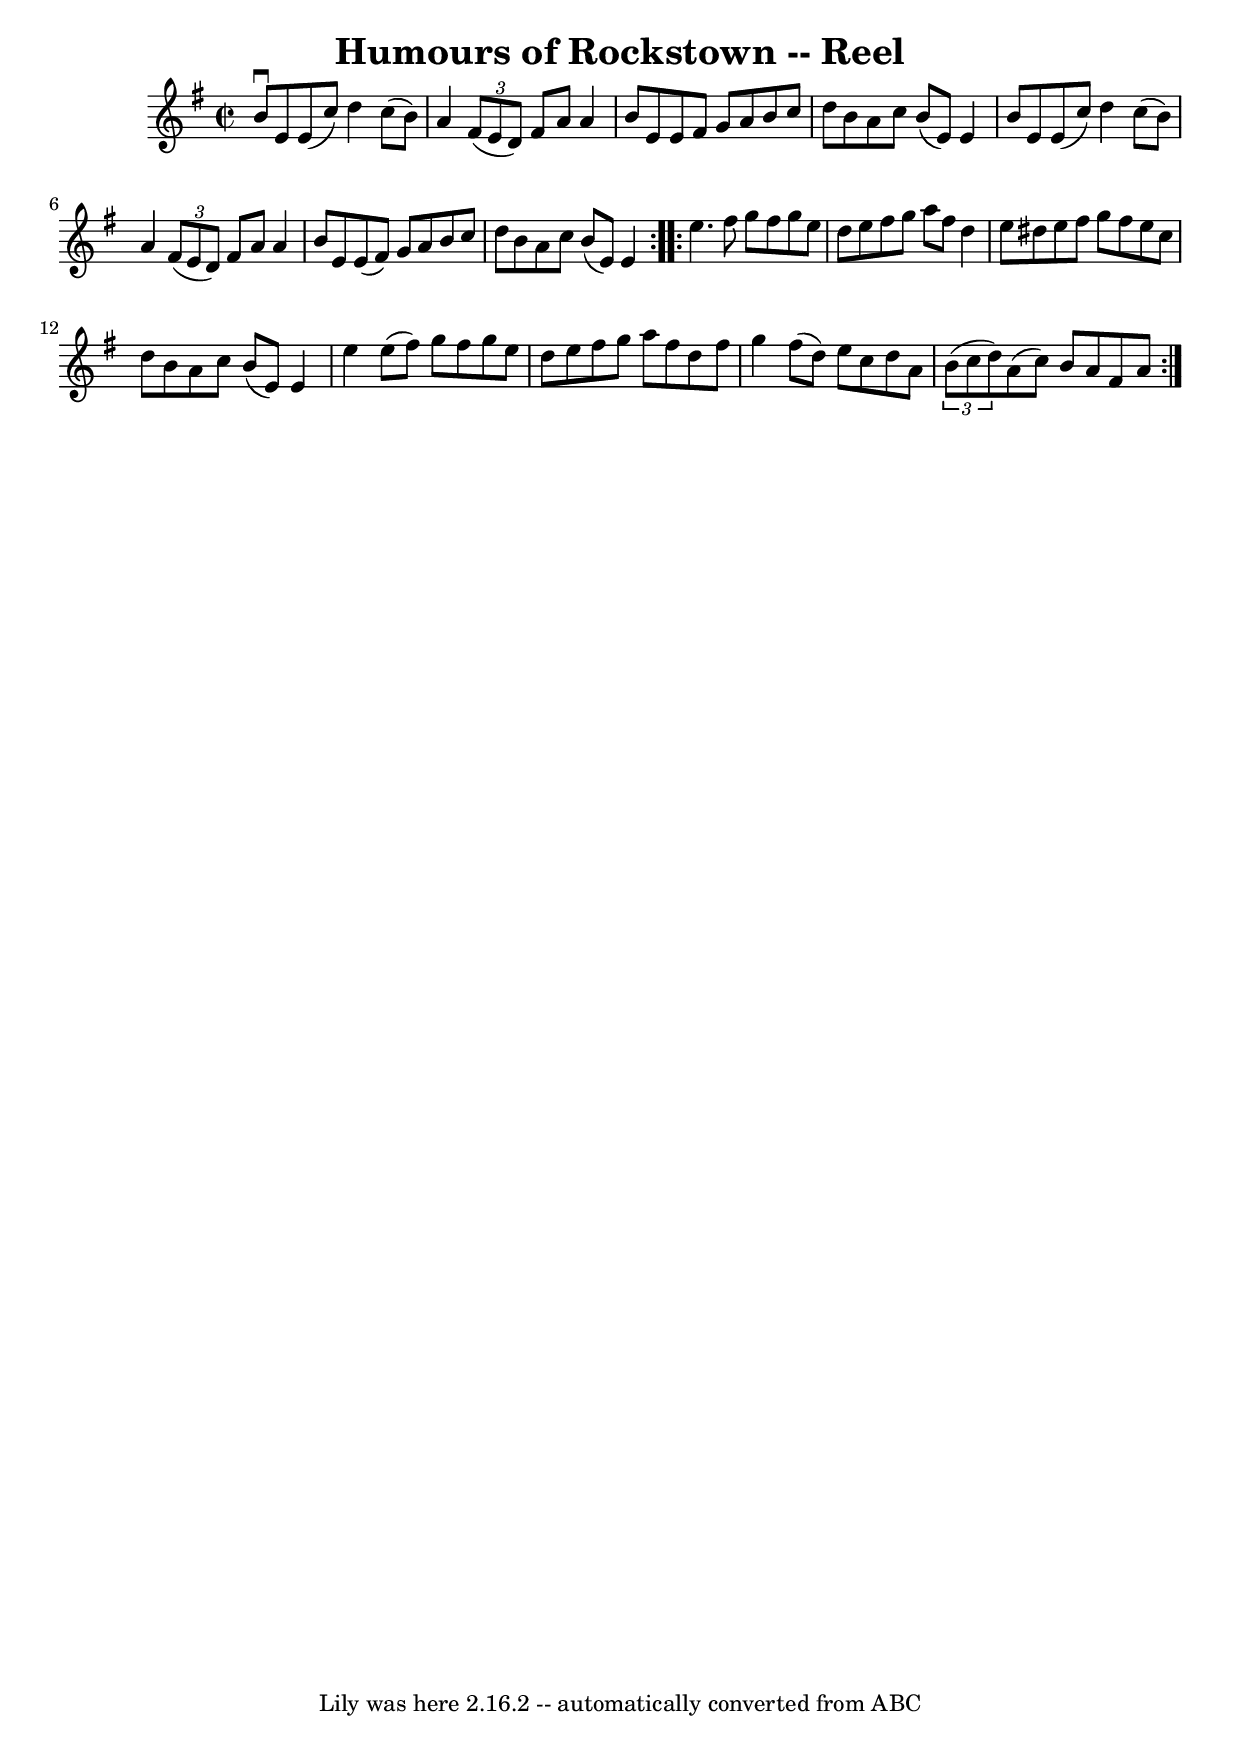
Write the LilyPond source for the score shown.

\version "2.16.2"
\include "Mammoth.ily"
\header {
  %% book = "Ryan's Mammoth Collection"
 crossRefNumber = "1"
 footnotes = "\\\\217"
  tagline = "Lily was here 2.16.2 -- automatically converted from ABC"
  title = "Humours of Rockstown -- Reel"

}
voicedefault =  {



  \repeat volta 2 {

    \override Staff.TimeSignature #'style = #'C
    \time 2/2 
    \key e \minor
 b'8^\downbow e'8 e'8 (c''8) d''4 c''8 (b'8)    |
 a'4    \times 2/3 { fis'8 (e'8 d'8) 
		      } fis'8 a'8 a'4     |
 b'8 e'8 e'8 fis'8 g'8 a'8 b'8 c''8     |
 d''8 b'8 a'8 c''8 b'8 (e'8) e'4    |
 b'8 e'8 e'8 (c''8) d''4 c''8 (b'8)    |
 a'4    \times 2/3 { fis'8 (e'8 d'8) 
		      } fis'8 a'8 a'4     |
 b'8 e'8 e'8 (fis'8) g'8 a'8 b'8 c''8    |
 d''8 b'8 a'8 c''8 b'8 (e'8) e'4    
  }     

  \repeat volta 2 { e''4. fis''8 g''8 fis''8 g''8 e''8      |
 d''8 e''8 fis''8 g''8 a''8 fis''8 d''4    |
 e''8 dis''8 e''8 fis''8 g''8 fis''8 e''8 c''8      |
 d''8 b'8 a'8 c''8 b'8 (e'8) e'4    |
 e''4 e''8 (fis''8) g''8 fis''8 g''8 e''8     |
 d''8 e''8 fis''8 g''8 a''8 fis''8 d''8 fis''8     |
 g''4 fis''8 (d''8) e''8 c''8 d''8 a'8     |
    
    \times 2/3 { b'8 (c''8 d''8) 
	       } a'8 (c''8) b'8 a'8    
 fis'8 a'8  
  }   

}

\score{
  <<

    \context Staff="default"
    {
      \voicedefault 
      
    }

  >>
  \layout {
    
  }
  \midi {
  }

}
